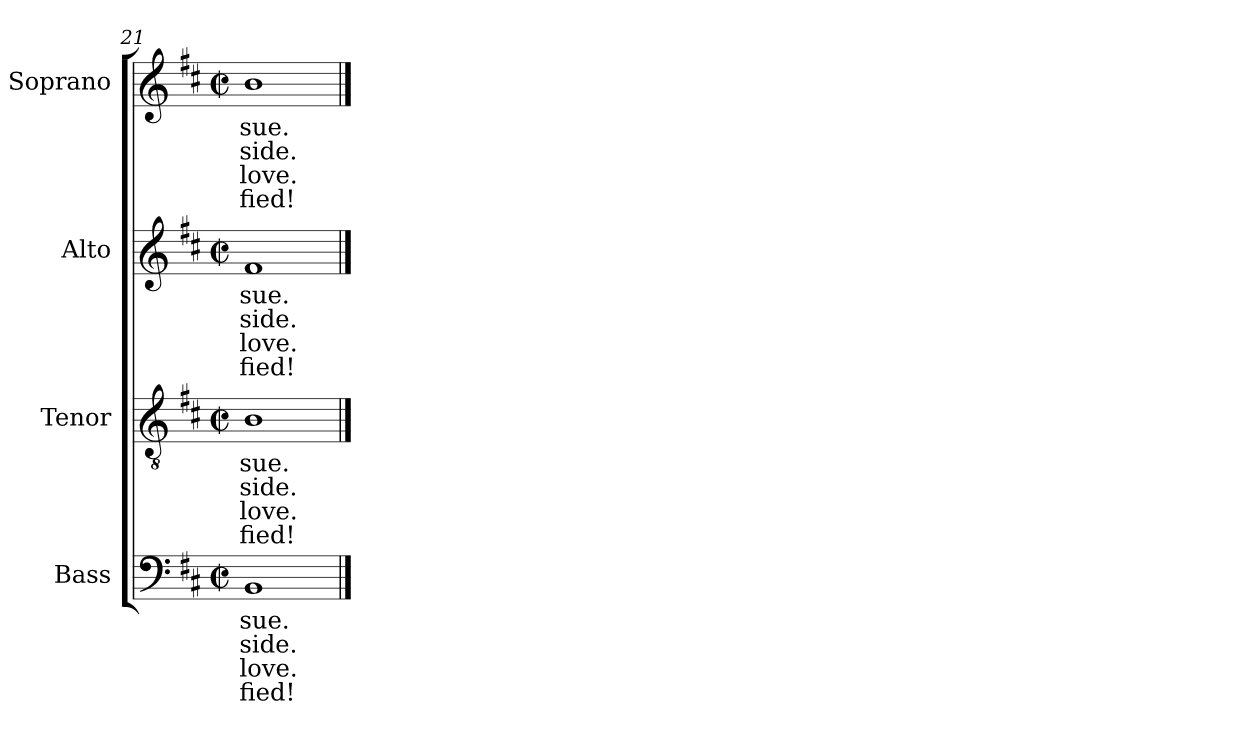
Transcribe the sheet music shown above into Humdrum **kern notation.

**kern	**text	**text	**text	**text	**kern	**text	**text	**text	**text	**kern	**text	**text	**text	**text	**kern	**text	**text	**text	**text
*part4	*part4	*part4	*part4	*part4	*part3	*part3	*part3	*part3	*part3	*part2	*part2	*part2	*part2	*part2	*part1	*part1	*part1	*part1	*part1
*staff4	*staff4	*staff4	*staff4	*staff4	*staff3	*staff3	*staff3	*staff3	*staff3	*staff2	*staff2	*staff2	*staff2	*staff2	*staff1	*staff1	*staff1	*staff1	*staff1
*I"Bass	*	*	*	*	*I"Tenor	*	*	*	*	*I"Alto	*	*	*	*	*I"Soprano	*	*	*	*
*I'B.	*	*	*	*	*I'T.	*	*	*	*	*I'A.	*	*	*	*	*I'S.	*	*	*	*
*clefF4	*	*	*	*	*clefGv2	*	*	*	*	*clefG2	*	*	*	*	*clefG2	*	*	*	*
*	*	*	*	*	*ITrd7c12	*	*	*	*	*	*	*	*	*	*	*	*	*	*
*k[f#c#]	*	*	*	*	*k[f#c#]	*	*	*	*	*k[f#c#]	*	*	*	*	*k[f#c#]	*	*	*	*
*b:	*	*	*	*	*b:	*	*	*	*	*b:	*	*	*	*	*b:	*	*	*	*
*M2/2	*	*	*	*	*M2/2	*	*	*	*	*M2/2	*	*	*	*	*M2/2	*	*	*	*
*met(c|)	*	*	*	*	*met(c|)	*	*	*	*	*met(c|)	*	*	*	*	*met(c|)	*	*	*	*
=21	=21	=21	=21	=21	=21	=21	=21	=21	=21	=21	=21	=21	=21	=21	=21	=21	=21	=21	=21
!	!LO:LY:b:color=#000000	!LO:LY:b:color=#000000	!LO:LY:b:color=#000000	!LO:LY:b:color=#000000	!	!	!	!	!	!	!	!	!	!	!	!	!	!	!
!	!	!	!	!	!	!LO:LY:b:color=#000000	!LO:LY:b:color=#000000	!LO:LY:b:color=#000000	!LO:LY:b:color=#000000	!	!	!	!	!	!	!	!	!	!
!	!	!	!	!	!	!	!	!	!	!	!LO:LY:b:color=#000000	!LO:LY:b:color=#000000	!LO:LY:b:color=#000000	!LO:LY:b:color=#000000	!	!	!	!	!
!	!	!	!	!	!	!	!	!	!	!	!	!	!	!	!	!LO:LY:b:color=#000000	!LO:LY:b:color=#000000	!LO:LY:b:color=#000000	!LO:LY:b:color=#000000
1BBi	-sue.	side.	-love.	fied!	1BBi	-sue.	side.	-love.	fied!	1f#i	-sue.	side.	-love.	fied!	1bi	-sue.	side.	-love.	fied!
==	==	==	==	==	==	==	==	==	==	==	==	==	==	==	==	==	==	==	==
*-	*-	*-	*-	*-	*-	*-	*-	*-	*-	*-	*-	*-	*-	*-	*-	*-	*-	*-	*-
